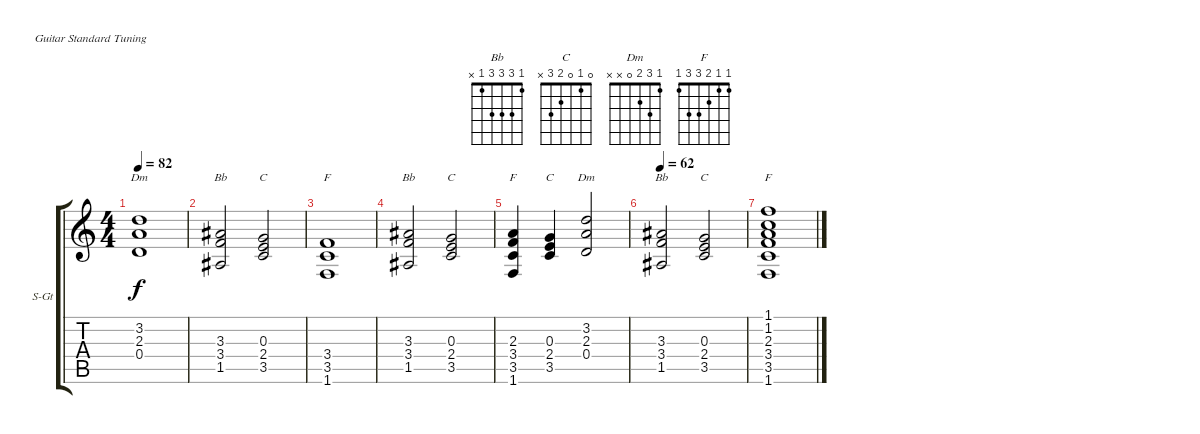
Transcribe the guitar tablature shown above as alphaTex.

\bracketExtendMode groupsimilarinstruments
\firstSystemTrackNameOrientation horizontal
\otherSystemsTrackNameOrientation horizontal
\track ("键盘" "S-Gt") {instrument stringensemble1}
\staff {score tabs}
\tuning (E4 B3 G3 D3 A2 E2)
\displaytranspose 12
\chord ("Bb" 1 3 3 3 1 x)
\chord ("C" 0 1 0 2 3 x)
\chord ("Dm" 1 3 2 0 x x)
\chord ("F" 1 1 2 3 3 1)
\ts (4 4)
\tempo 82
\clef g2
\ks c
(3.2 2.3 0.4).1{ch "Dm" dy f} |
(3.3 3.4 1.5).2{ch "Bb"} (0.3 2.4 3.5).2{ch "C"} |
(3.4 3.5 1.6).1{ch "F"} |
(3.3 3.4 1.5).2{ch "Bb"} (0.3 2.4 3.5).2{ch "C"} |
(2.3 3.4 3.5 1.6).4{ch "F"} (0.3 2.4 3.5).4{ch "C"} (3.2 2.3 0.4).2{ch "Dm"} |
\tempo 62
(3.3 3.4 1.5).2{ch "Bb"} (0.3 2.4 3.5).2{ch "C"} |
(1.1 1.2 2.3 3.4 3.5 1.6).1{ch "F"}
